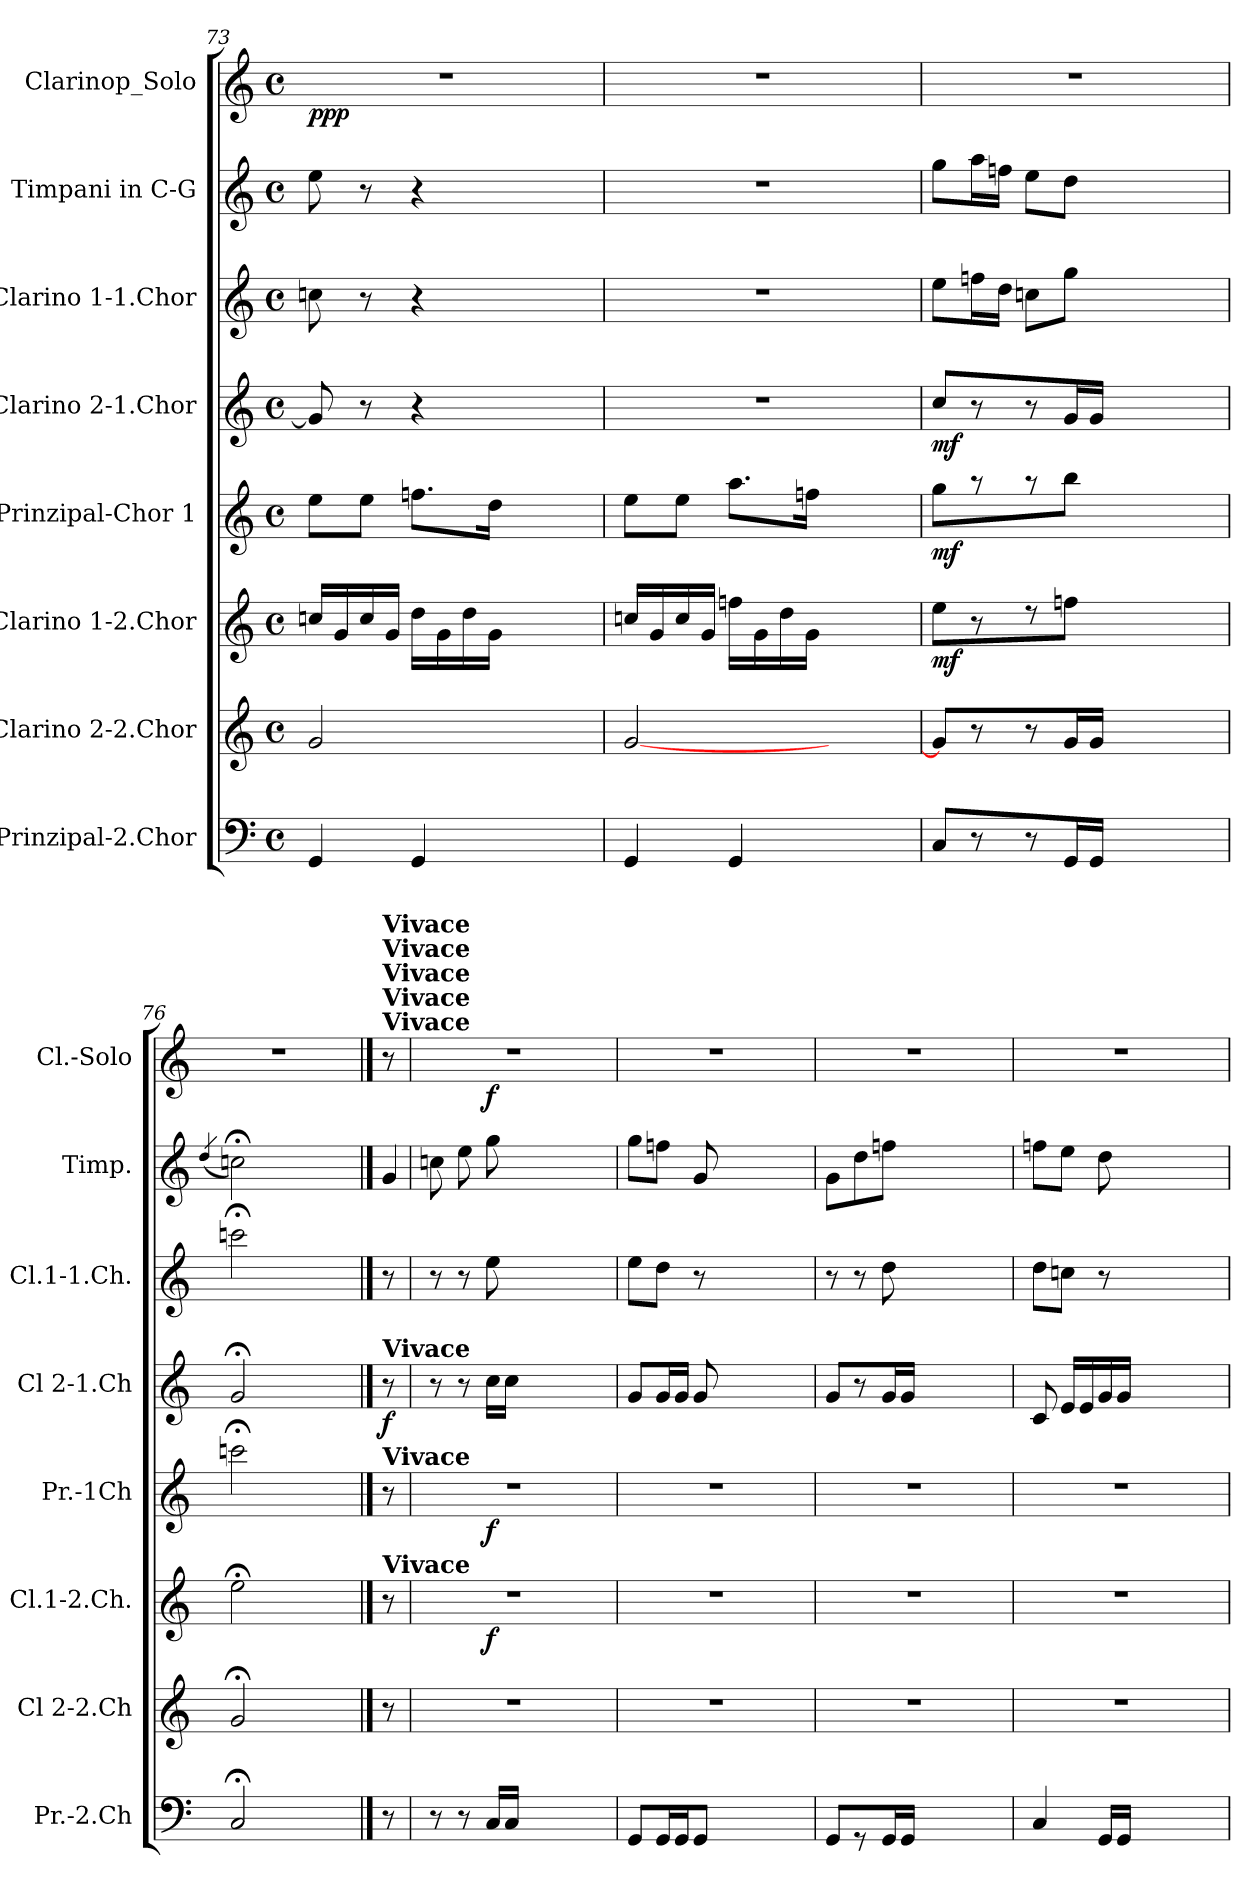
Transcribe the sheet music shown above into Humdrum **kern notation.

**kern	**kern	**kern	**dynam	**kern	**dynam	**kern	**dynam	**kern	**kern	**kern	**dynam
*part8	*part7	*part6	*part6	*part5	*part5	*part4	*part4	*part3	*part2	*part1	*part1
*staff8	*staff7	*staff6	*staff6	*staff5	*staff5	*staff4	*staff4	*staff3	*staff2	*staff1	*staff1
*I"Prinzipal-2.Chor	*I"Clarino 2-2.Chor	*I"Clarino 1-2.Chor	*	*I"Prinzipal-Chor 1	*	*I"Clarino 2-1.Chor	*	*I"Clarino 1-1.Chor	*I"Timpani in C-G	*I"Clarinop_Solo	*
*I'Pr.-2.Ch	*I'Cl 2-2.Ch	*I'Cl.1-2.Ch.	*	*I'Pr.-1Ch	*	*I'Cl 2-1.Ch	*	*I'Cl.1-1.Ch.	*I'Timp.	*I'Cl.-Solo	*
*clefF4	*clefG2	*clefG2	*	*clefG2	*	*clefG2	*	*clefG2	*clefG2	*clefG2	*
*	*	*ITrd1c2	*	*ITrd1c2	*	*	*	*ITrd1c2	*ITrd1c2	*	*
*M4/4	*M4/4	*M4/4	*	*M4/4	*	*M4/4	*	*M4/4	*M4/4	*M4/4	*
*met(c)	*met(c)	*met(c)	*	*met(c)	*	*met(c)	*	*met(c)	*met(c)	*met(c)	*
=73	=73	=73	=73	=73	=73	=73	=73	=73	=73	=73	=73
!	!	!	!	!	!	!	!	!	!	!	!LO:DY:b
!	!	!	!	!	!	!	!	!	!	!	!LO:DY:n=1:b
!	!	!	!	!	!	!	!	!	!	!	!LO:DY:n=2:b
4GG	2g	16b-LL	.	8ddL	.	8g]	.	8b-	8dd	1r	p p p
.	.	16f	.	.	.	.	.	.	.	.	.
.	.	16b-	.	8ddJ	.	8r	.	8r	8r	.	.
.	.	16fJJ	.	.	.	.	.	.	.	.	.
4GG	.	16ccLL	.	8.ee-L	.	4r	.	4r	4r	.	.
.	.	16f	.	.	.	.	.	.	.	.	.
.	.	16cc	.	.	.	.	.	.	.	.	.
.	.	16fJJ	.	16ccJk	.	.	.	.	.	.	.
2ryy	2ryy	2ryy	.	2ryy	.	2ryy	.	2ryy	2ryy	.	.
!!LO:LB:g=z
=74	=74	=74	=74	=74	=74	=74	=74	=74	=74	=74	=74
4GG	[2g	16b-LL	.	8ddL	.	1r	.	1r	1r	1r	.
.	.	16f	.	.	.	.	.	.	.	.	.
.	.	16b-	.	8ddJ	.	.	.	.	.	.	.
.	.	16fJJ	.	.	.	.	.	.	.	.	.
4GG	.	16ee-LL	.	8.ggL	.	.	.	.	.	.	.
.	.	16f	.	.	.	.	.	.	.	.	.
.	.	16cc	.	.	.	.	.	.	.	.	.
.	.	16fJJ	.	16ee-Jk	.	.	.	.	.	.	.
2ryy	2ryy	2ryy	.	2ryy	.	.	.	.	.	.	.
=75	=75	=75	=75	=75	=75	=75	=75	=75	=75	=75	=75
!	!	!	!LO:DY:b	!	!LO:DY:b	!	!LO:DY:b	!	!	!	!
*	*	*	*	*	*	*	*	*	*	*^	*
8CL	8gL]	8ddL	mf	8ffL	mf	8ccL	mf	8ddL	8ffL	1r	4.ryy	.
8r	8r	8r	.	8r	.	8r	.	16ee-L	16ggL	.	.	.
.	.	.	.	.	.	.	.	16ccJJ	16ee-JJ	.	.	.
8r	8r	8r	.	8r	.	8r	.	8b-L	8ddL	.	.	.
!	!	!	!	!	!	!	!	!	!	!	!	!LO:DY:b
!	!	!	!	!	!	!	!	!	!	!	!	!LO:DY:n=1:b
!	!	!	!	!	!	!	!	!	!	!	!	!LO:DY:n=2:b
!	!	!	!	!	!	!	!	!	!	!	!	!LO:DY:n=3:b
16GGL	16gL	8ee-J	.	8aaJ	.	16gL	.	8ffJ	8ccJ	.	2ryy	mf mf mf mf
16GGJJ	16gJJ	.	.	.	.	16gJJ	.	.	.	.	.	.
2ryy	2ryy	2ryy	.	2ryy	.	2ryy	.	2ryy	2ryy	.	.	.
.	.	.	.	.	.	.	.	.	.	.	8ryy	.
*	*	*	*	*	*	*	*	*	*	*v	*v	*
=76	=76	=76	=76	=76	=76	=76	=76	=76	=76	=76	=76
.	.	.	.	.	.	.	.	.	(>4qcc	.	.
2C;<	2g;<	2dd;<	.	2bb-;<	.	2g;<	.	2bb-;<	2b-;<)	1r	.
2ryy	2ryy	2ryy	.	2ryy	.	2ryy	.	2ryy	2ryy	.	.
!!LO:LB:g=z
==77	==77	==77	==77	==77	==77	==77	==77	==77	==77	==77	==77
!	!	!	!	!	!	!	!	!	!	!LO:TX:a:B:t=Vivace	!
!	!	!	!	!	!	!	!	!	!	!LO:TX:a:B:t=Vivace	!
!	!	!	!	!	!	!	!	!	!	!LO:TX:a:B:t=Vivace	!
!	!	!	!	!	!	!	!	!	!	!LO:TX:a:B:t=Vivace	!
!	!	!	!	!	!	!	!	!	!	!LO:TX:a:B:t=Vivace	!
!	!	!	!	!	!	!LO:TX:a:B:t=Vivace	!	!	!	!	!
!	!	!	!	!LO:TX:a:B:t=Vivace	!	!	!	!	!	!	!
!	!	!LO:TX:a:B:t=Vivace	!	!	!	!	!	!	!	!	!
!	!	!	!	!	!	!	!LO:DY:b	!	!	!	!
8r	8r	8r	.	8r	.	8r	f	8r	8fJ	8r	.
=78	=78	=78	=78	=78	=78	=78	=78	=78	=78	=78	=78
*	*	*^	*	*^	*	*	*	*	*	*^	*
8r	1r	1r	4ryy	.	1r	4ryy	.	8r	.	8r	8b-	1r	4ryy	.
8r	.	.	.	.	.	.	.	8r	.	8r	8dd	.	.	.
!	!	!	!	!LO:DY:b	!	!	!LO:DY:b	!	!	!	!	!	!	!LO:DY:b
16CLL	.	.	2.ryy	f	.	2.ryy	f	16ccLL	.	8dd	8ff	.	2.ryy	f
16CJJ	.	.	.	.	.	.	.	16ccJJ	.	.	.	.	.	.
2ryy	.	.	.	.	.	.	.	2ryy	.	2ryy	2ryy	.	.	.
8ryy	.	.	.	.	.	.	.	8ryy	.	8ryy	8ryy	.	.	.
*	*	*v	*v	*	*	*	*	*	*	*	*	*v	*v	*
*	*	*	*	*v	*v	*	*	*	*	*	*	*
=79	=79	=79	=79	=79	=79	=79	=79	=79	=79	=79	=79
8GGL	1r	1r	.	1r	.	8gL	.	8ddL	8ffL	1r	.
16GGL	.	.	.	.	.	16gL	.	8ccJ	8ee-J	.	.
16GGJ	.	.	.	.	.	16gJJ	.	.	.	.	.
8GGJ	.	.	.	.	.	8g	.	8r	8f	.	.
2ryy	.	.	.	.	.	2ryy	.	2ryy	2ryy	.	.
8ryy	.	.	.	.	.	8ryy	.	8ryy	8ryy	.	.
=80	=80	=80	=80	=80	=80	=80	=80	=80	=80	=80	=80
8GGL	1r	1r	.	1r	.	8gL	.	8r	8fL	1r	.
8r	.	.	.	.	.	8r	.	8r	8cc	.	.
16GGL	.	.	.	.	.	16gL	.	8cc	8ee-J	.	.
16GGJJ	.	.	.	.	.	16gJJ	.	.	.	.	.
2ryy	.	.	.	.	.	2ryy	.	2ryy	2ryy	.	.
8ryy	.	.	.	.	.	8ryy	.	8ryy	8ryy	.	.
=81	=81	=81	=81	=81	=81	=81	=81	=81	=81	=81	=81
4C	1r	1r	.	1r	.	8c	.	8ccL	8ee-L	1r	.
.	.	.	.	.	.	16eLL	.	8b-J	8ddJ	.	.
.	.	.	.	.	.	16e	.	.	.	.	.
16GGLL	.	.	.	.	.	16g	.	8r	8cc	.	.
16GGJJ	.	.	.	.	.	16gJJ	.	.	.	.	.
2ryy	.	.	.	.	.	2ryy	.	2ryy	2ryy	.	.
8ryy	.	.	.	.	.	8ryy	.	8ryy	8ryy	.	.
=	=	=	=	=	=	=	=	=	=	=	=
*-	*-	*-	*-	*-	*-	*-	*-	*-	*-	*-	*-
